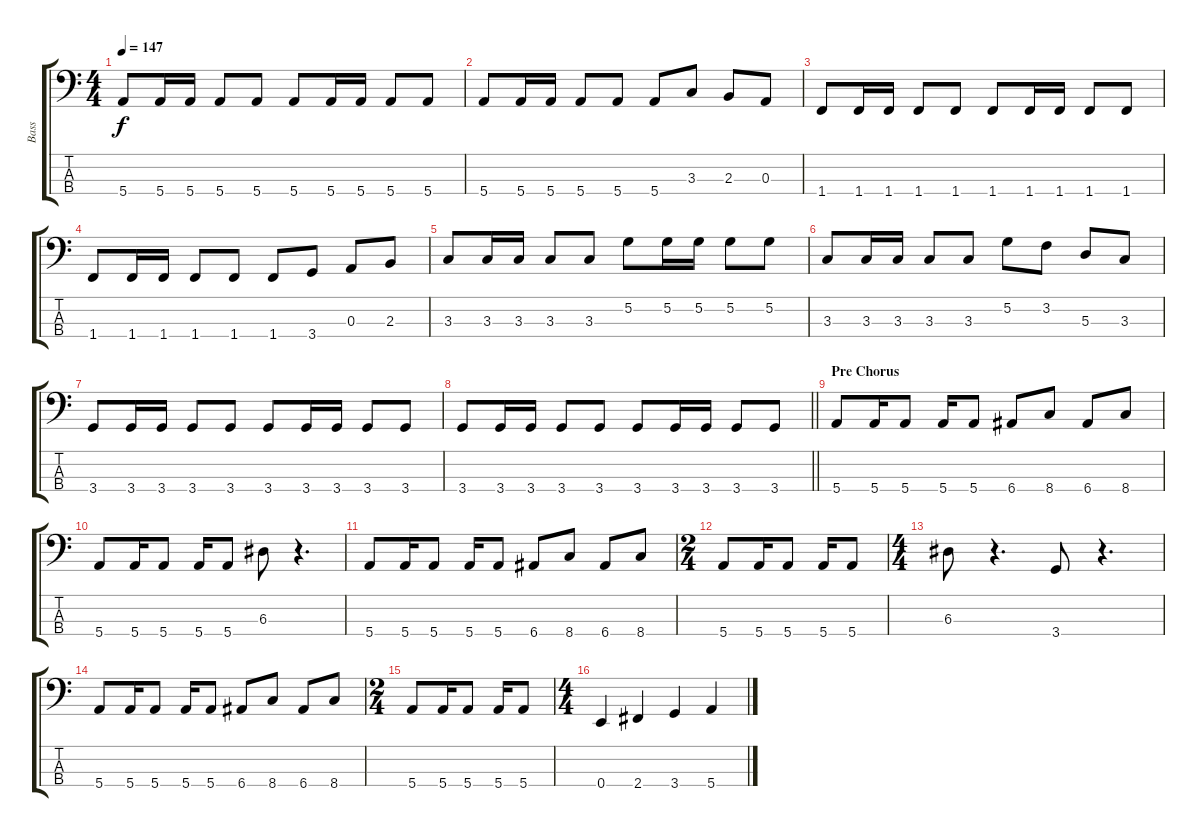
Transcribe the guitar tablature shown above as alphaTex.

\track ("Bass" "Bass") {instrument electricbasspick}
\staff {score tabs}
\tuning (G2 D2 A1 E1) {hide}
\ts (4 4)
\tempo 147
\clef f4
\ks aminor
5.4.8{dy f} 5.4.16 5.4.16 5.4.8 5.4.8 5.4.8 5.4.16 5.4.16 5.4.8 5.4.8 |
5.4.8 5.4.16 5.4.16 5.4.8 5.4.8 5.4.8 3.3.8 2.3.8 0.3.8 |
1.4.8 1.4.16 1.4.16 1.4.8 1.4.8 1.4.8 1.4.16 1.4.16 1.4.8 1.4.8 |
1.4.8 1.4.16 1.4.16 1.4.8 1.4.8 1.4.8 3.4.8 0.3.8 2.3.8 |
3.3.8 3.3.16 3.3.16 3.3.8 3.3.8 5.2.8 5.2.16 5.2.16 5.2.8 5.2.8 |
3.3.8 3.3.16 3.3.16 3.3.8 3.3.8 5.2.8 3.2.8 5.3.8 3.3.8 |
3.4.8 3.4.16 3.4.16 3.4.8 3.4.8 3.4.8 3.4.16 3.4.16 3.4.8 3.4.8 |
\barLineRight lightlight
3.4.8 3.4.16 3.4.16 3.4.8 3.4.8 3.4.8 3.4.16 3.4.16 3.4.8 3.4.8 |
\section ("" "Pre Chorus")
5.4.8 5.4.16 5.4.8 5.4.16 5.4.8 6.4.8 8.4.8 6.4.8 8.4.8 |
5.4.8 5.4.16 5.4.8 5.4.16 5.4.8 6.3.8 r.4{d} |
5.4.8 5.4.16 5.4.8 5.4.16 5.4.8 6.4.8 8.4.8 6.4.8 8.4.8 |
\ts (2 4)
5.4.8 5.4.16 5.4.8 5.4.16 5.4.8 |
\ts (4 4)
6.3.8 r.4{d} 3.4.8 r.4{d} |
5.4.8 5.4.16 5.4.8 5.4.16 5.4.8 6.4.8 8.4.8 6.4.8 8.4.8 |
\ts (2 4)
5.4.8 5.4.16 5.4.8 5.4.16 5.4.8 |
\ts (4 4)
0.4.4 2.4.4 3.4.4 5.4.4
